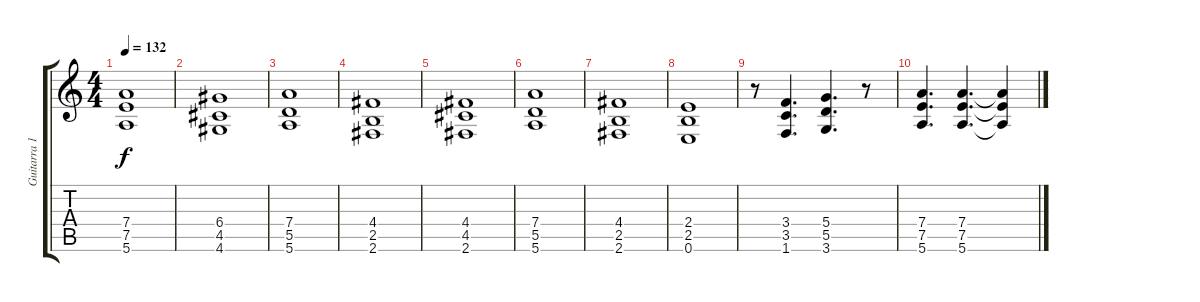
\track ("Guitarra 1" "Guitarra 1") {instrument electricguitarmuted}
\staff {score tabs}
\tuning (E4 B3 G3 D3 A2 E2) {hide}
\ts (4 4)
\tempo 132
\clef g2
\ks c
(7.4 7.5 5.6).1{dy f} |
(6.4 4.5 4.6).1 |
(7.4 5.5 5.6).1 |
(4.4 2.5 2.6).1 |
(4.4 4.5 2.6).1 |
(7.4 5.5 5.6).1 |
(4.4 2.5 2.6).1 |
(2.4 2.5 0.6).1 |
r.8 (3.4 3.5 1.6).4{d} (5.4 5.5 3.6).4{d} r.8 |
(7.4 7.5 5.6).4{d} (7.4 7.5 5.6).4{d} (7.4{t} 7.5{t} 5.6{t}).4
